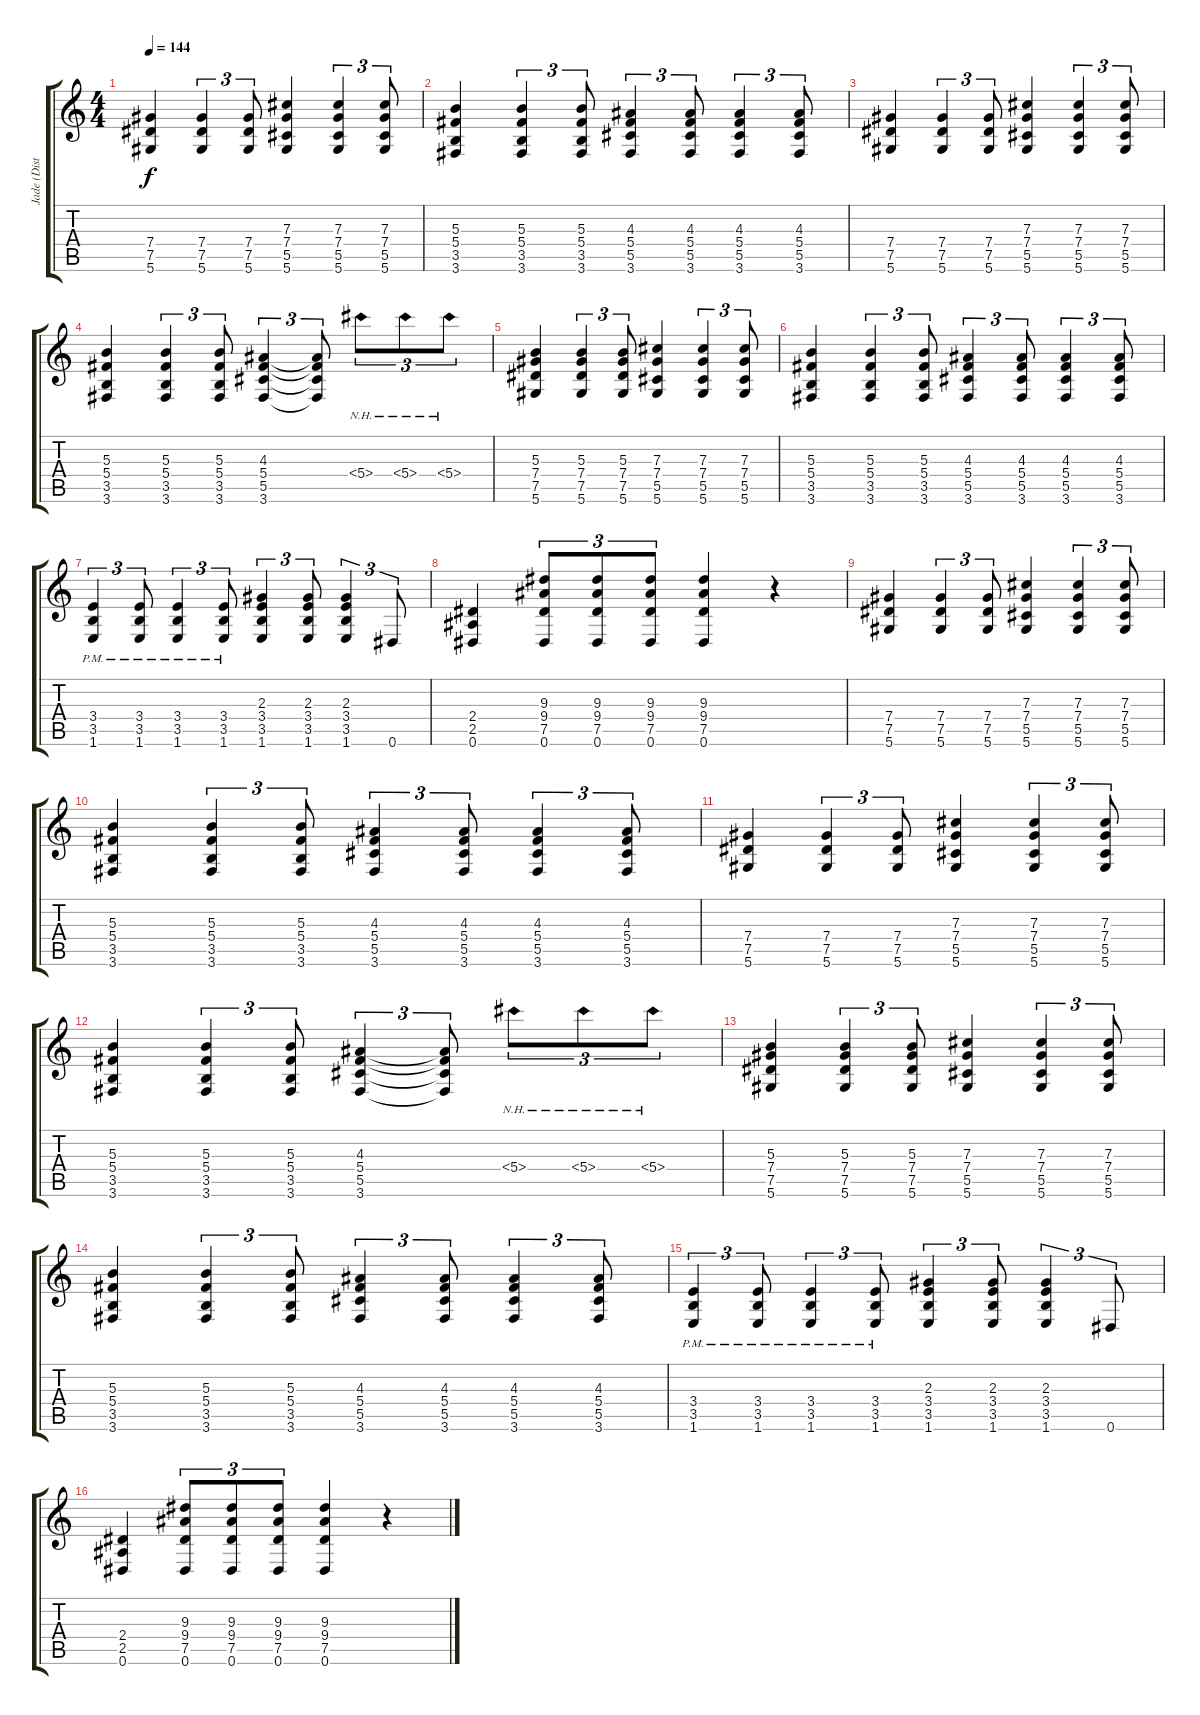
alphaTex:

\track ("Jade (Distortion)" "Jade (Dist") {instrument distortionguitar}
\staff {score tabs}
\tuning (Eb4 Bb3 Gb3 Db3 Ab2 Eb2) {hide}
\ts (4 4)
\tempo 144
\clef g2
\ks c
(7.4 7.5 5.6).4{dy f} (7.4 7.5 5.6).4{tu (3 2)} (7.4 7.5 5.6).8{tu (3 2)} (7.3 7.4 5.5 5.6).4 (7.3 7.4 5.5 5.6).4{tu (3 2)} (7.3 7.4 5.5 5.6).8{tu (3 2)} |
(5.3 5.4 3.5 3.6).4 (5.3 5.4 3.5 3.6).4{tu (3 2)} (5.3 5.4 3.5 3.6).8{tu (3 2)} (4.3 5.4 5.5 3.6).4{tu (3 2)} (4.3 5.4 5.5 3.6).8{tu (3 2)} (4.3 5.4 5.5 3.6).4{tu (3 2)} (4.3 5.4 5.5 3.6).8{tu (3 2)} |
(7.4 7.5 5.6).4 (7.4 7.5 5.6).4{tu (3 2)} (7.4 7.5 5.6).8{tu (3 2)} (7.3 7.4 5.5 5.6).4 (7.3 7.4 5.5 5.6).4{tu (3 2)} (7.3 7.4 5.5 5.6).8{tu (3 2)} |
(5.3 5.4 3.5 3.6).4 (5.3 5.4 3.5 3.6).4{tu (3 2)} (5.3 5.4 3.5 3.6).8{tu (3 2)} (4.3 5.4 5.5 3.6).4{tu (3 2)} (4.3{t} 5.4{t} 5.5{t} 3.6{t}).8{tu (3 2)} 5.4{nh}.8{tu (3 2)} 5.4{nh}.8{tu (3 2)} 5.4{nh}.8{tu (3 2)} |
(5.3 7.4 7.5 5.6).4 (5.3 7.4 7.5 5.6).4{tu (3 2)} (5.3 7.4 7.5 5.6).8{tu (3 2)} (7.3 7.4 5.5 5.6).4 (7.3 7.4 5.5 5.6).4{tu (3 2)} (7.3 7.4 5.5 5.6).8{tu (3 2)} |
(5.3 5.4 3.5 3.6).4 (5.3 5.4 3.5 3.6).4{tu (3 2)} (5.3 5.4 3.5 3.6).8{tu (3 2)} (4.3 5.4 5.5 3.6).4{tu (3 2)} (4.3 5.4 5.5 3.6).8{tu (3 2)} (4.3 5.4 5.5 3.6).4{tu (3 2)} (4.3 5.4 5.5 3.6).8{tu (3 2)} |
(3.4{pm} 3.5{pm} 1.6{pm}).4{tu (3 2)} (3.4{pm} 3.5{pm} 1.6{pm}).8{tu (3 2)} (3.4{pm} 3.5{pm} 1.6{pm}).4{tu (3 2)} (3.4{pm} 3.5{pm} 1.6{pm}).8{tu (3 2)} (2.3 3.4 3.5 1.6).4{tu (3 2)} (2.3 3.4 3.5 1.6).8{tu (3 2)} (2.3 3.4 3.5 1.6).4{tu (3 2)} 0.6.8{tu (3 2)} |
(2.4 2.5 0.6).4 (9.3 9.4 7.5 0.6).8{tu (3 2)} (9.3 9.4 7.5 0.6).8{tu (3 2)} (9.3 9.4 7.5 0.6).8{tu (3 2)} (9.3 9.4 7.5 0.6).4 r.4 |
(7.4 7.5 5.6).4 (7.4 7.5 5.6).4{tu (3 2)} (7.4 7.5 5.6).8{tu (3 2)} (7.3 7.4 5.5 5.6).4 (7.3 7.4 5.5 5.6).4{tu (3 2)} (7.3 7.4 5.5 5.6).8{tu (3 2)} |
(5.3 5.4 3.5 3.6).4 (5.3 5.4 3.5 3.6).4{tu (3 2)} (5.3 5.4 3.5 3.6).8{tu (3 2)} (4.3 5.4 5.5 3.6).4{tu (3 2)} (4.3 5.4 5.5 3.6).8{tu (3 2)} (4.3 5.4 5.5 3.6).4{tu (3 2)} (4.3 5.4 5.5 3.6).8{tu (3 2)} |
(7.4 7.5 5.6).4 (7.4 7.5 5.6).4{tu (3 2)} (7.4 7.5 5.6).8{tu (3 2)} (7.3 7.4 5.5 5.6).4 (7.3 7.4 5.5 5.6).4{tu (3 2)} (7.3 7.4 5.5 5.6).8{tu (3 2)} |
(5.3 5.4 3.5 3.6).4 (5.3 5.4 3.5 3.6).4{tu (3 2)} (5.3 5.4 3.5 3.6).8{tu (3 2)} (4.3 5.4 5.5 3.6).4{tu (3 2)} (4.3{t} 5.4{t} 5.5{t} 3.6{t}).8{tu (3 2)} 5.4{nh}.8{tu (3 2)} 5.4{nh}.8{tu (3 2)} 5.4{nh}.8{tu (3 2)} |
(5.3 7.4 7.5 5.6).4 (5.3 7.4 7.5 5.6).4{tu (3 2)} (5.3 7.4 7.5 5.6).8{tu (3 2)} (7.3 7.4 5.5 5.6).4 (7.3 7.4 5.5 5.6).4{tu (3 2)} (7.3 7.4 5.5 5.6).8{tu (3 2)} |
(5.3 5.4 3.5 3.6).4 (5.3 5.4 3.5 3.6).4{tu (3 2)} (5.3 5.4 3.5 3.6).8{tu (3 2)} (4.3 5.4 5.5 3.6).4{tu (3 2)} (4.3 5.4 5.5 3.6).8{tu (3 2)} (4.3 5.4 5.5 3.6).4{tu (3 2)} (4.3 5.4 5.5 3.6).8{tu (3 2)} |
(3.4{pm} 3.5{pm} 1.6{pm}).4{tu (3 2)} (3.4{pm} 3.5{pm} 1.6{pm}).8{tu (3 2)} (3.4{pm} 3.5{pm} 1.6{pm}).4{tu (3 2)} (3.4{pm} 3.5{pm} 1.6{pm}).8{tu (3 2)} (2.3 3.4 3.5 1.6).4{tu (3 2)} (2.3 3.4 3.5 1.6).8{tu (3 2)} (2.3 3.4 3.5 1.6).4{tu (3 2)} 0.6.8{tu (3 2)} |
(2.4 2.5 0.6).4 (9.3 9.4 7.5 0.6).8{tu (3 2)} (9.3 9.4 7.5 0.6).8{tu (3 2)} (9.3 9.4 7.5 0.6).8{tu (3 2)} (9.3 9.4 7.5 0.6).4 r.4
